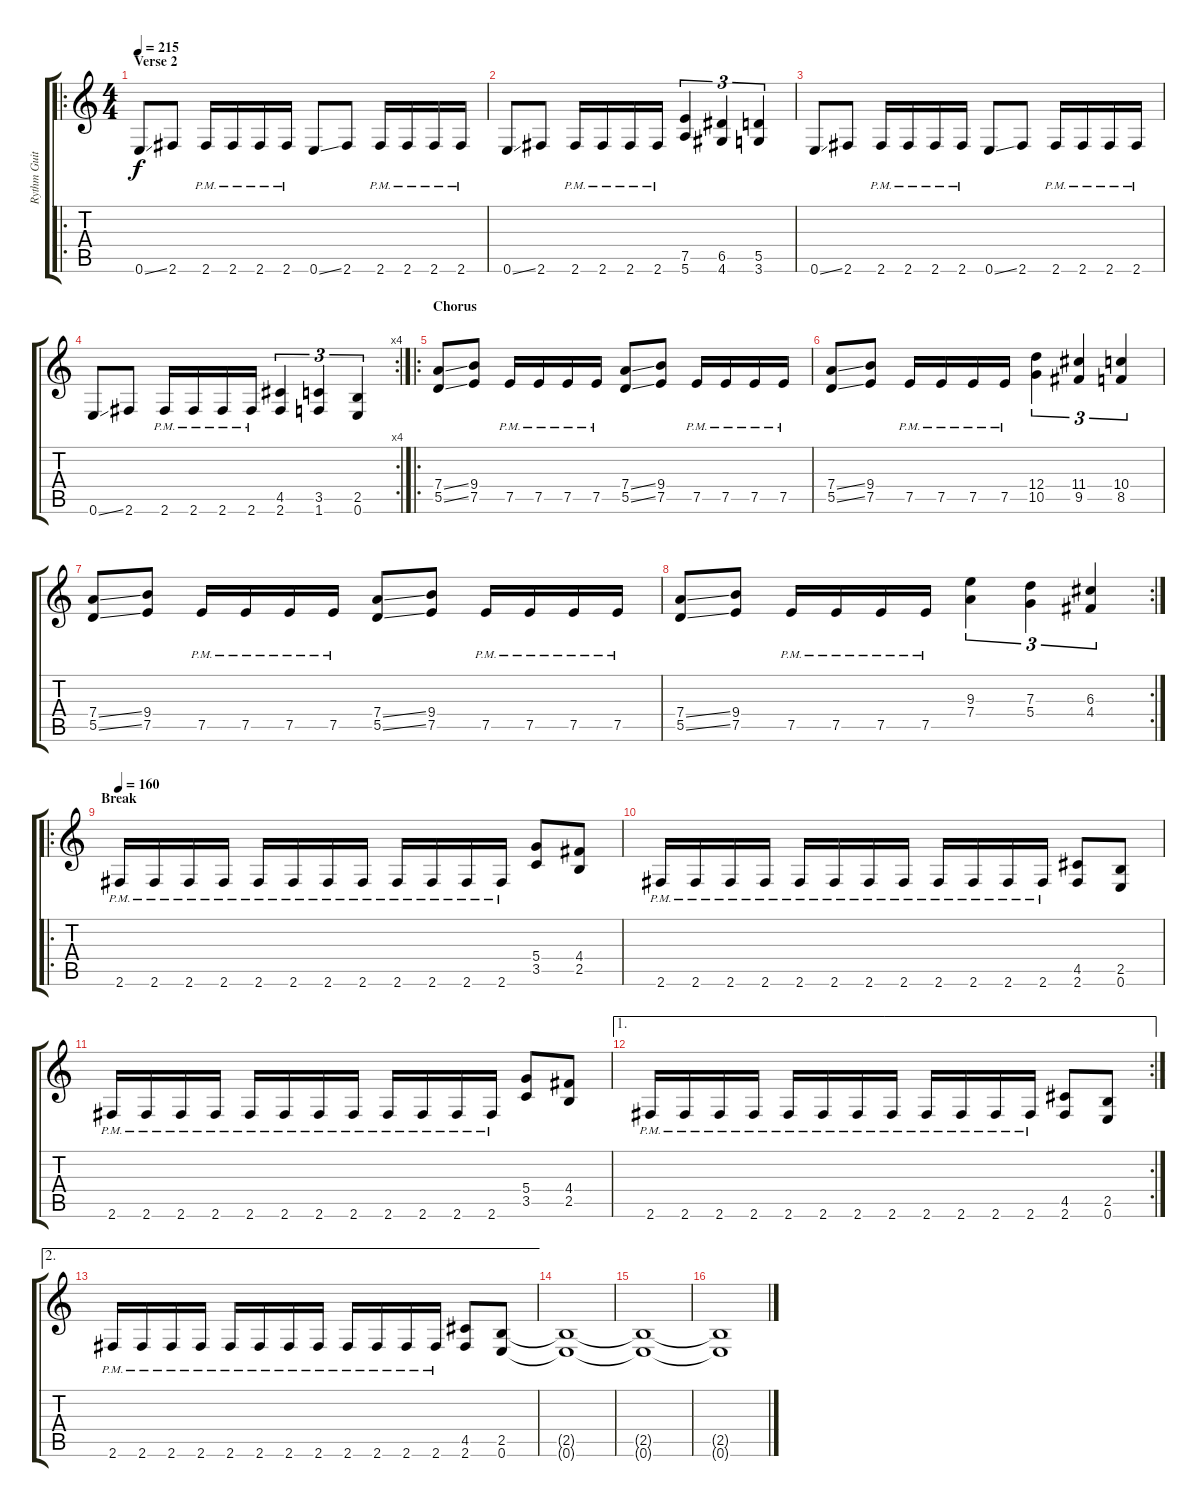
\track ("Rythm Guitar" "Rythm Guit") {instrument distortionguitar}
\staff {score tabs}
\tuning (E4 B3 G3 D3 A2 E2) {hide}
\ro
\ts (4 4)
\section ("" "Verse 2")
\tempo 215
\clef g2
\ks c
0.6{ss}.8{dy f} 2.6.8 2.6{pm}.16 2.6{pm}.16 2.6{pm}.16 2.6{pm}.16 0.6{ss}.8 2.6.8 2.6{pm}.16 2.6{pm}.16 2.6{pm}.16 2.6{pm}.16 |
0.6{ss}.8 2.6.8 2.6{pm}.16 2.6{pm}.16 2.6{pm}.16 2.6{pm}.16 (7.5 5.6).4{tu (3 2)} (6.5 4.6).4{tu (3 2)} (5.5 3.6).4{tu (3 2)} |
0.6{ss}.8 2.6.8 2.6{pm}.16 2.6{pm}.16 2.6{pm}.16 2.6{pm}.16 0.6{ss}.8 2.6.8 2.6{pm}.16 2.6{pm}.16 2.6{pm}.16 2.6{pm}.16 |
\rc 4
0.6{ss}.8 2.6.8 2.6{pm}.16 2.6{pm}.16 2.6{pm}.16 2.6{pm}.16 (4.5 2.6).4{tu (3 2)} (3.5 1.6).4{tu (3 2)} (2.5 0.6).4{tu (3 2)} |
\ro
\section ("" "Chorus")
(7.4{ss} 5.5{ss}).8 (9.4 7.5).8 7.5{pm}.16 7.5{pm}.16 7.5{pm}.16 7.5{pm}.16 (7.4{ss} 5.5{ss}).8 (9.4 7.5).8 7.5{pm}.16 7.5{pm}.16 7.5{pm}.16 7.5{pm}.16 |
(7.4{ss} 5.5{ss}).8 (9.4 7.5).8 7.5{pm}.16 7.5{pm}.16 7.5{pm}.16 7.5{pm}.16 (12.4 10.5).4{tu (3 2)} (11.4 9.5).4{tu (3 2)} (10.4 8.5).4{tu (3 2)} |
(7.4{ss} 5.5{ss}).8 (9.4 7.5).8 7.5{pm}.16 7.5{pm}.16 7.5{pm}.16 7.5{pm}.16 (7.4{ss} 5.5{ss}).8 (9.4 7.5).8 7.5{pm}.16 7.5{pm}.16 7.5{pm}.16 7.5{pm}.16 |
\rc 2
(7.4{ss} 5.5{ss}).8 (9.4 7.5).8 7.5{pm}.16 7.5{pm}.16 7.5{pm}.16 7.5{pm}.16 (9.3 7.4).4{tu (3 2)} (7.3 5.4).4{tu (3 2)} (6.3 4.4).4{tu (3 2)} |
\ro
\section ("" "Break")
\tempo 160
2.6{pm}.16 2.6{pm}.16 2.6{pm}.16 2.6{pm}.16 2.6{pm}.16 2.6{pm}.16 2.6{pm}.16 2.6{pm}.16 2.6{pm}.16 2.6{pm}.16 2.6{pm}.16 2.6{pm}.16 (5.4 3.5).8 (4.4 2.5).8 |
2.6{pm}.16 2.6{pm}.16 2.6{pm}.16 2.6{pm}.16 2.6{pm}.16 2.6{pm}.16 2.6{pm}.16 2.6{pm}.16 2.6{pm}.16 2.6{pm}.16 2.6{pm}.16 2.6{pm}.16 (4.5 2.6).8 (2.5 0.6).8 |
2.6{pm}.16 2.6{pm}.16 2.6{pm}.16 2.6{pm}.16 2.6{pm}.16 2.6{pm}.16 2.6{pm}.16 2.6{pm}.16 2.6{pm}.16 2.6{pm}.16 2.6{pm}.16 2.6{pm}.16 (5.4 3.5).8 (4.4 2.5).8 |
\ae 1
\rc 2
2.6{pm}.16 2.6{pm}.16 2.6{pm}.16 2.6{pm}.16 2.6{pm}.16 2.6{pm}.16 2.6{pm}.16 2.6{pm}.16 2.6{pm}.16 2.6{pm}.16 2.6{pm}.16 2.6{pm}.16 (4.5 2.6).8 (2.5 0.6).8 |
\ae 2
2.6{pm}.16 2.6{pm}.16 2.6{pm}.16 2.6{pm}.16 2.6{pm}.16 2.6{pm}.16 2.6{pm}.16 2.6{pm}.16 2.6{pm}.16 2.6{pm}.16 2.6{pm}.16 2.6{pm}.16 (4.5 2.6).8 (2.5 0.6).8 |
(2.5{t} 0.6{t}).1 |
(2.5{t} 0.6{t}).1 |
(2.5{t} 0.6{t}).1
